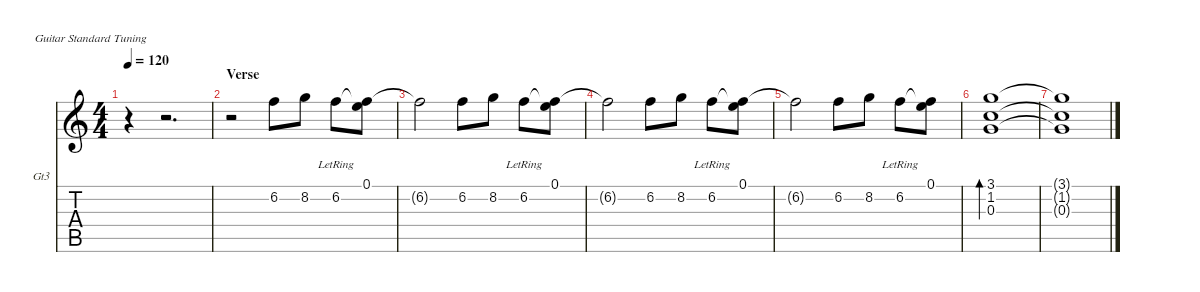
\defaultSystemsLayout 4
\hideDynamics
\bracketExtendMode nobrackets
\firstSystemTrackNameOrientation horizontal
\otherSystemsTrackNameOrientation horizontal
\track ("Guitar 3" "Gt3") {multiBarRest instrument electricguitarclean}
\staff {score tabs}
\tuning (E4 B3 G3 D3 A2 E2)
\ts (4 4)
\tempo 120
\clef g2
\ks c
r.4{dy mf} r.2{d} |
\section ("" "Verse")
r.2 6.2.8 8.2.8 6.2{lr}.8 (6.2{t} 0.1).8 |
6.2{t}.2 6.2.8 8.2.8 6.2{lr}.8 (6.2{t} 0.1).8 |
6.2{t}.2 6.2.8 8.2.8 6.2{lr}.8 (6.2{t} 0.1).8 |
6.2{t}.2 6.2.8 8.2.8 6.2{lr}.8 (6.2{t} 0.1).8 |
(0.3 1.2 3.1).1{bd 239} |
(0.3{t} 1.2{t} 3.1{t}).1
